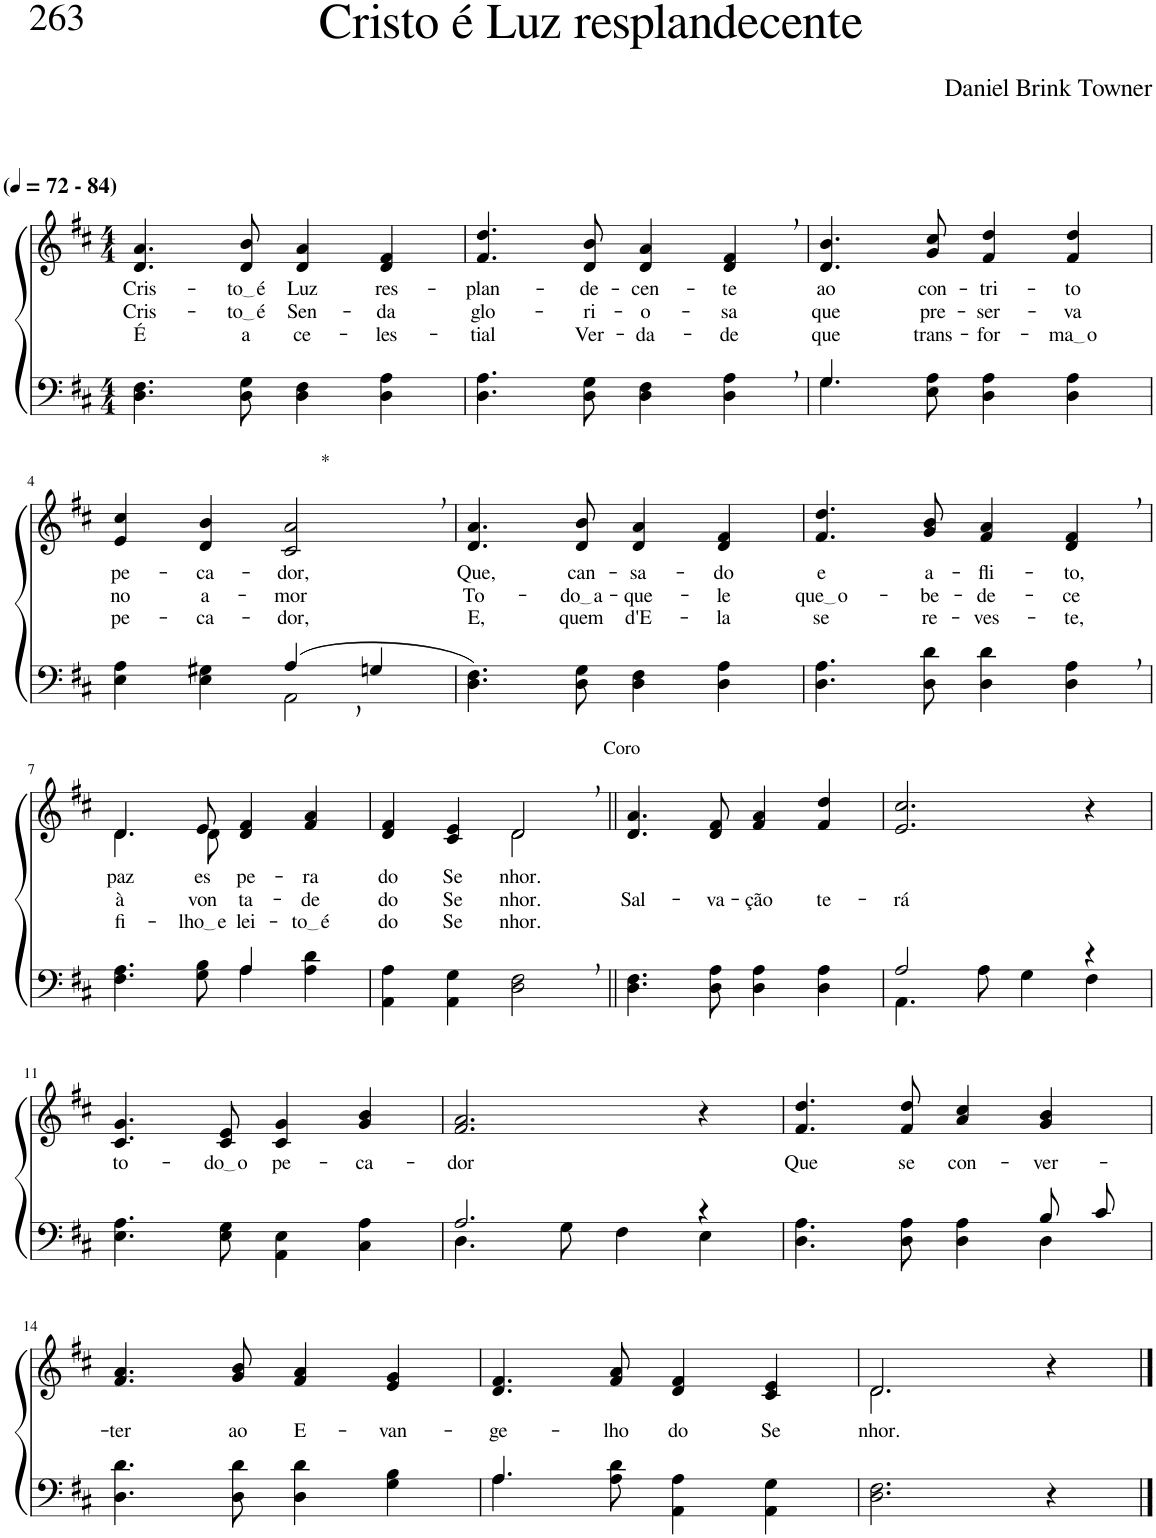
**kern	**kern	**text	**text	**text
*part2	*part1	*part1	*part1	*part1
*staff2	*staff1	*staff1	*staff1	*staff1
*I"Parte III e IV	*I"Parte I e II	*	*	*
*clefF4	*clefG2	*	*	*
*k[f#c#]	*k[f#c#]	*	*	*
*M4/4	*M4/4	*	*	*
*MM72	*MM72	*	*	*
=1	=1	=1	=1	=1
!	!LO:TX:a:B:t=(	!	!	!
!	!LO:TX:a:B:t=- 84)	!	!	!
!	!	!LO:LY:b	!LO:LY:b	!LO:LY:b
4.D\ 4.F#\	4.d/ 4.a/	Cris-	Cris-	É
!	!	!LO:LY:b	!LO:LY:b	!LO:LY:b
8D\ 8G\	8d/ 8b/	to é	to é	a
!	!	!LO:LY:b	!LO:LY:b	!LO:LY:b
4D\ 4F#\	4d/ 4a/	Luz	Sen-	ce-
!	!	!LO:LY:b	!LO:LY:b	!LO:LY:b
4D\ 4A\	4d/ 4f#/	res-	-da	-les-
=2	=2	=2	=2	=2
!	!	!LO:LY:b	!LO:LY:b	!LO:LY:b
4.D\ 4.A\	4.f#/ 4.dd/	-plan-	glo-	-tial
!	!	!LO:LY:b	!LO:LY:b	!LO:LY:b
8D\ 8G\	8d/ 8b/	-de-	-ri-	Ver-
!	!	!LO:LY:b	!LO:LY:b	!LO:LY:b
4D\ 4F#\	4d/ 4a/	-cen-	-o-	-da-
!	!	!LO:LY:b	!LO:LY:b	!LO:LY:b
4D\, 4A\,	4d/, 4f#/,	-te	-sa	-de
=3	=3	=3	=3	=3
*^	*	*	*	*
!	!	!	!LO:LY:b	!LO:LY:b	!LO:LY:b
4.G/	4.G\	4.d/ 4.b/	ao	que	que
!	!	!	!LO:LY:b	!LO:LY:b	!LO:LY:b
2ryy	8E\ 8A\	8g/ 8cc#/	con-	pre-	trans-
!	!	!	!LO:LY:b	!LO:LY:b	!LO:LY:b
.	4D\ 4A\	4f#/ 4dd/	-tri-	-ser-	-for-
!	!	!	!LO:LY:b	!LO:LY:b	!LO:LY:b
.	4D\ 4A\	4f#/ 4dd/	-to	-va	ma o
8ryy	.	.	.	.	.
!!LO:LB:g=z
=4	=4	=4	=4	=4	=4
!	!	!	!LO:LY:b	!LO:LY:b	!LO:LY:b
2ryy	4E\ 4A\	4e/ 4cc#/	pe-	no	pe-
!	!	!	!LO:LY:b	!LO:LY:b	!LO:LY:b
.	4E\ 4G#X\	4d/ 4b/	-ca-	a-	-ca-
!	!	!LO:TX:a:t=*	!	!	!
!	!	!	!LO:LY:b	!LO:LY:b	!LO:LY:b
(4A,/	2AA\	2c#/, 2a/,	-dor,	-mor	-dor,
4Gn/	.	.	.	.	.
*v	*v	*	*	*	*
=5	=5	=5	=5	=5
!	!	!LO:LY:b	!LO:LY:b	!LO:LY:b
4.D\ 4.F#\)	4.d/ 4.a/	Que,	To-	E,
!	!	!LO:LY:b	!LO:LY:b	!LO:LY:b
8D\ 8G\	8d/ 8b/	can-	do a	quem
!	!	!LO:LY:b	!LO:LY:b	!LO:LY:b
4D\ 4F#\	4d/ 4a/	-sa-	-que-	d'E-
!	!	!LO:LY:b	!LO:LY:b	!LO:LY:b
4D\ 4A\	4d/ 4f#/	-do	-le	-la
=6	=6	=6	=6	=6
!	!	!LO:LY:b	!LO:LY:b	!LO:LY:b
4.D\ 4.A\	4.f#/ 4.dd/	e	que o	se
!	!	!LO:LY:b	!LO:LY:b	!LO:LY:b
8D\ 8d\	8g/ 8b/	a-	-be-	re-
!	!	!LO:LY:b	!LO:LY:b	!LO:LY:b
4D\ 4d\	4f#/ 4a/	-fli-	-de-	-ves-
!	!	!LO:LY:b	!LO:LY:b	!LO:LY:b
4D\, 4A\,	4d/, 4f#/,	-to,	-ce	-te,
!!LO:LB:g=z
=7	=7	=7	=7	=7
*^	*^	*	*	*
!	!	!	!	!LO:LY:b	!LO:LY:b	!LO:LY:b
4.F#\ 4.A\	2ryy	4.d/	4.d\	paz	à	fi-
!	!	!	!	!LO:LY:b	!LO:LY:b	!LO:LY:b
8G\ 8B\	.	8e/	8d\	es-	von-	lho e
!	!	!	!	!LO:LY:b	!LO:LY:b	!LO:LY:b
4A\	4A/	4d/ 4f#/	2ryy	-pe-	ta-	-lei-
!	!	!	!	!LO:LY:b	!LO:LY:b	!LO:LY:b
4A\ 4d\	4ryy	4f#/ 4a/	.	-ra	-de	to é
=8	=8	=8	=8	=8	=8	=8
!	!	!	!	!LO:LY:b	!LO:LY:b	!LO:LY:b
*v	*v	*	*	*	*	*
4AA\ 4A\	4d/ 4f#/	2ryy	do	do	do
!	!	!	!LO:LY:b	!LO:LY:b	!LO:LY:b
4AA\ 4G\	4c#/ 4e/	.	Se-	Se-	Se-
!	!LO:TX:a:t=Coro	!	!	!	!
!	!	!	!LO:LY:b	!LO:LY:b	!LO:LY:b
2D\, 2F#\,	2d,/	2d\	-nhor.	-nhor.	-nhor.
=9||	=9||	=9||	=9||	=9||	=9||
!	!	!	!	!LO:LY:b	!
*	*v	*v	*	*	*
4.D\ 4.F#\	4.d/ 4.a/	.	Sal-	.
!	!	!	!LO:LY:b	!
8D\ 8A\	8d/ 8f#/	.	-va-	.
!	!	!	!LO:LY:b	!
4D\ 4A\	4f#/ 4a/	.	-ção	.
!	!	!	!LO:LY:b	!
4D\ 4A\	4f#/ 4dd/	.	te-	.
=10	=10	=10	=10	=10
*^	*	*	*	*
!	!	!	!	!LO:LY:b	!
2A/	4.AA\	2.e/ 2.cc#/	.	-rá	.
.	8A\	.	.	.	.
4ryy	4G\	.	.	.	.
4r	4F#\	4r	.	.	.
!!LO:LB:g=z
=11	=11	=11	=11	=11	=11
!	!	!	!LO:LY:b	!	!
*v	*v	*	*	*	*
4.E\ 4.A\	4.c#/ 4.g/	to-	.	.
!	!	!LO:LY:b	!	!
8E\ 8G\	8c#/ 8e/	do o	.	.
!	!	!LO:LY:b	!	!
4AA\ 4E\	4c#/ 4g/	pe-	.	.
!	!	!LO:LY:b	!	!
4C#\ 4A\	4g/ 4b/	-ca-	.	.
=12	=12	=12	=12	=12
*^	*	*	*	*
!	!	!	!LO:LY:b	!	!
2.A/	4.D\	2.f#/ 2.a/	-dor	.	.
.	8G\	.	.	.	.
.	4F#\	.	.	.	.
4r	4E\	4r	.	.	.
=13	=13	=13	=13	=13	=13
!	!	!	!LO:LY:b	!	!
2ryy	4.D\ 4.A\	4.f#/ 4.dd/	Que	.	.
!	!	!	!LO:LY:b	!	!
.	8D\ 8A\	8f#/ 8dd/	se	.	.
!	!	!	!LO:LY:b	!	!
4ryy	4D\ 4A\	4a/ 4cc#/	con-	.	.
!	!	!	!LO:LY:b	!	!
8B/L	4D\	4g/ 4b/	-ver-	.	.
8c#/J	.	.	.	.	.
*v	*v	*	*	*	*
!!LO:LB:g=z
=14	=14	=14	=14	=14
!	!	!LO:LY:b	!	!
4.D\ 4.d\	4.f#/ 4.a/	-ter	.	.
!	!	!LO:LY:b	!	!
8D\ 8d\	8g/ 8b/	ao	.	.
!	!	!LO:LY:b	!	!
4D\ 4d\	4f#/ 4a/	E-	.	.
!	!	!LO:LY:b	!	!
4G\ 4B\	4e/ 4g/	-van-	.	.
=15	=15	=15	=15	=15
*^	*	*	*	*
!	!	!	!LO:LY:b	!	!
4.A/	4.A\	4.d/ 4.f#/	-ge-	.	.
!	!	!	!LO:LY:b	!	!
2ryy	8A\ 8d\	8f#/ 8a/	-lho	.	.
!	!	!	!LO:LY:b	!	!
.	4AA\ 4A\	4d/ 4f#/	do	.	.
!	!	!	!LO:LY:b	!	!
.	4AA\ 4G\	4c#/ 4e/	Se-	.	.
8ryy	.	.	.	.	.
*v	*v	*	*	*	*
=16	=16	=16	=16	=16
*	*^	*	*	*
!	!	!	!LO:LY:b	!	!
2.D\ 2.F#\	2.d/	2.d\	-nhor.	.	.
4r	4r	4ryy	.	.	.
*	*v	*v	*	*	*
==	==	==	==	==
*-	*-	*-	*-	*-
